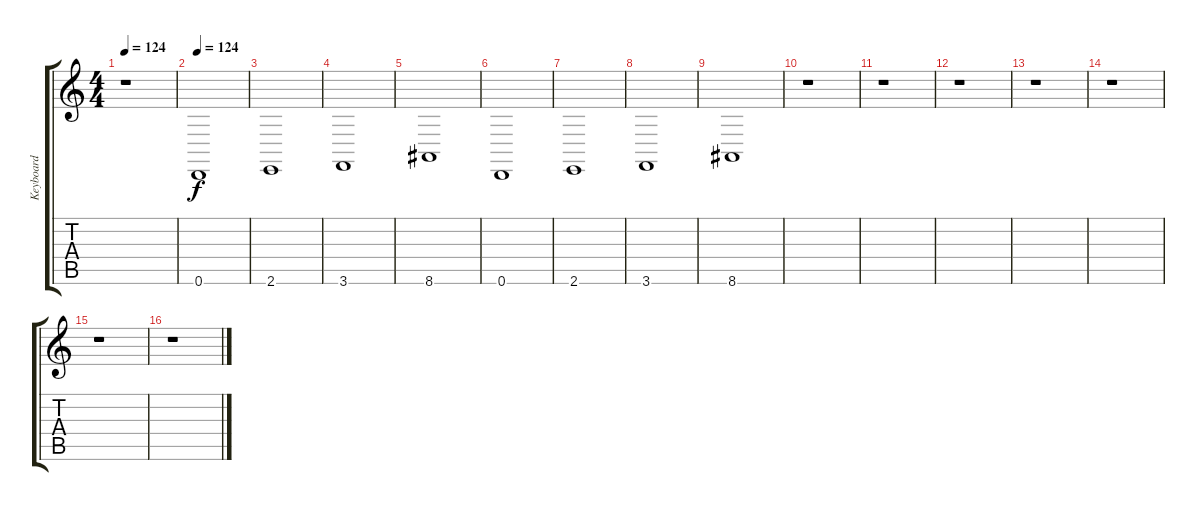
\track ("Keyboard" "Keyboard") {instrument stringensemble1}
\staff {score tabs}
\tuning (E4 B3 G3 D3 A2 D2) {hide}
\ts (4 4)
\tempo 124
\clef g2
\ks c
r.1{dy f} |
\tempo 124
0.6.1 |
2.6.1 |
3.6.1 |
8.6.1 |
0.6.1 |
2.6.1 |
3.6.1 |
8.6.1 |
r.1 |
r.1 |
r.1 |
r.1 |
r.1 |
r.1 |
r.1
